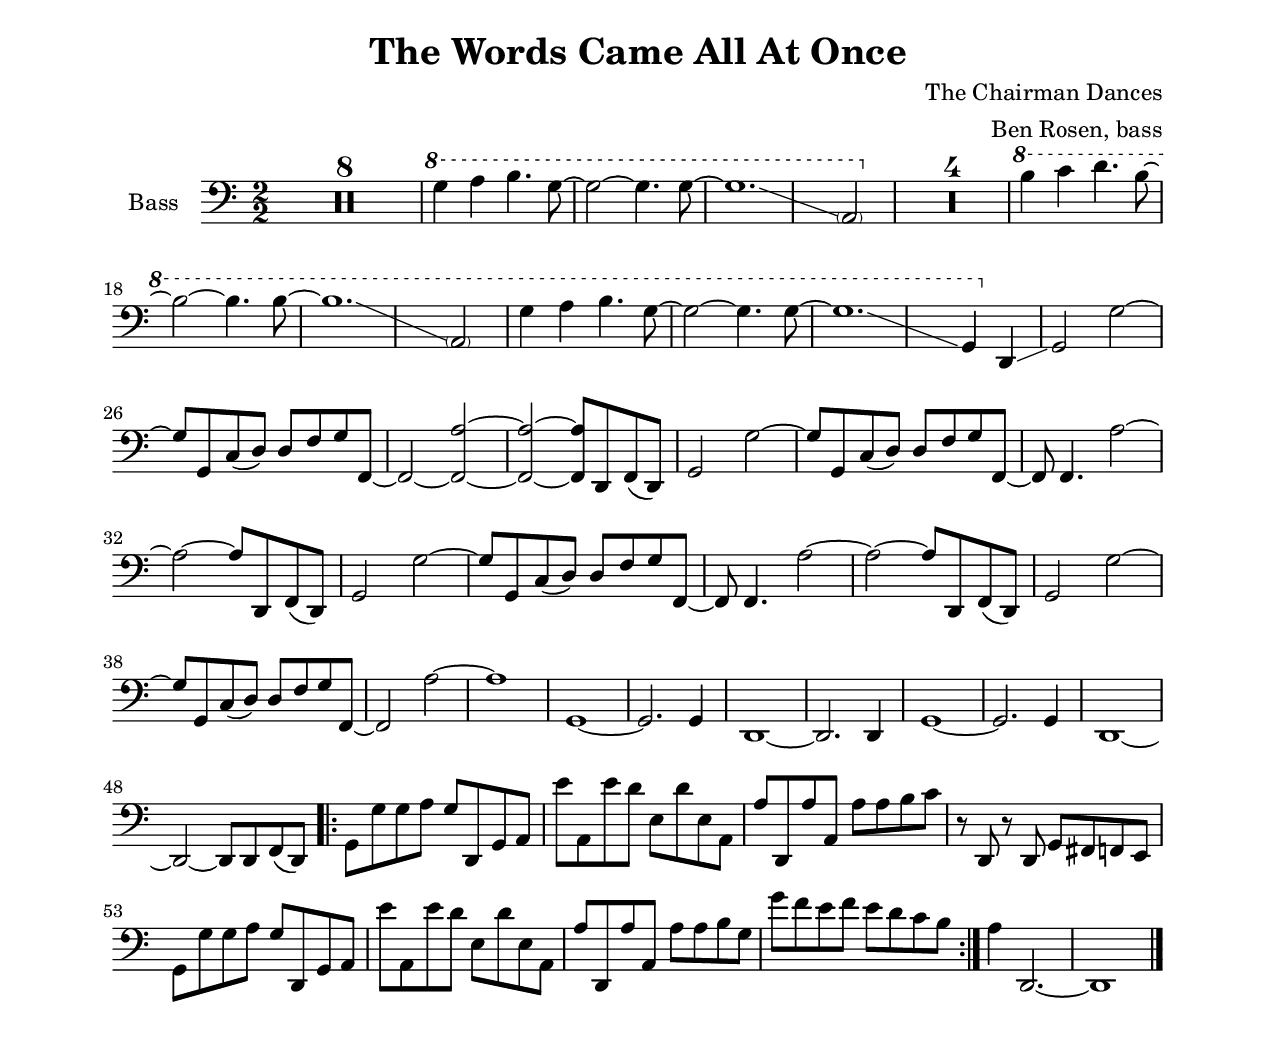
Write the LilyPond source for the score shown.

\version "2.24.0"

\include "settings.ily"

\header {
  title = "The Words Came All At Once"
  composer = "The Chairman Dances"
  arranger = "Ben Rosen, bass"
}

music = \relative g' {
  \clef "bass"
  \time 2/2

  | R1 * 8

  | \ottava #1
    g4 a b4. g8 ~
  | g2 ~ g4. g8 ~
  | g1. \glissando \parenthesize a,2
    \ottava #0

  | R1 * 4

  | \ottava #1
    b'4 c4 d4. b8 ~
  | b2 ~ b4. b8 ~
  | b1. \glissando \parenthesize a,2
  | g'4 a4 b4. g8 ~

  | g2 ~ g4. g8 ~
  | g1. \glissando g,4
    \ottava #0
    d,4 \glissando

  | g2 g'2 ~
  | g8 g, c ( d ) d f g f, ~
  | f2 ~ <f a'>2  ~
  | <f a'>2 ~ <f a'>8 d f ( d )

  | g2 g'2 ~
  | g8 g, c ( d ) d f g f, ~
  | f8 f4. a'2 ~
  | a2 ~ a8 d,, f ( d )

  | g2 g'2 ~
  | g8 g, c ( d ) d f g f, ~
  | f8 f4. a'2 ~
  | a2 ~ a8 d,, f ( d )

  | g2 g'2 ~
  | g8 g, c ( d ) d f g f, ~
  | f2 a'2 ~
  | a1

  | g,1 ~
  | g2. g4
  | d1 ~
  | d2. d4

  | g1 ~
  | g2. g4
  | d1 ~
  | d2 ~ d8 d f ( d )

  \repeat volta 2 {
    | g8 g' g a g d, g a e'' a,, e''8 d e, d' e, a,
    | a'8 d,, a'' a, a' a b c r d,, r d g fs f e
    | g g' g a g d, g a e'' a,, e'' d e, d' e, a,
    | a' d,, a'' a, a' a b g8 g' f e f e d c b
  }

  | a4 d,,2. ~
  | d1

  \bar "|."
}

\score {
  \new Staff \with {
    instrumentName = "Bass"
    \numericTimeSignature
  } {
    \compressMMRests
    \music
  }
}
